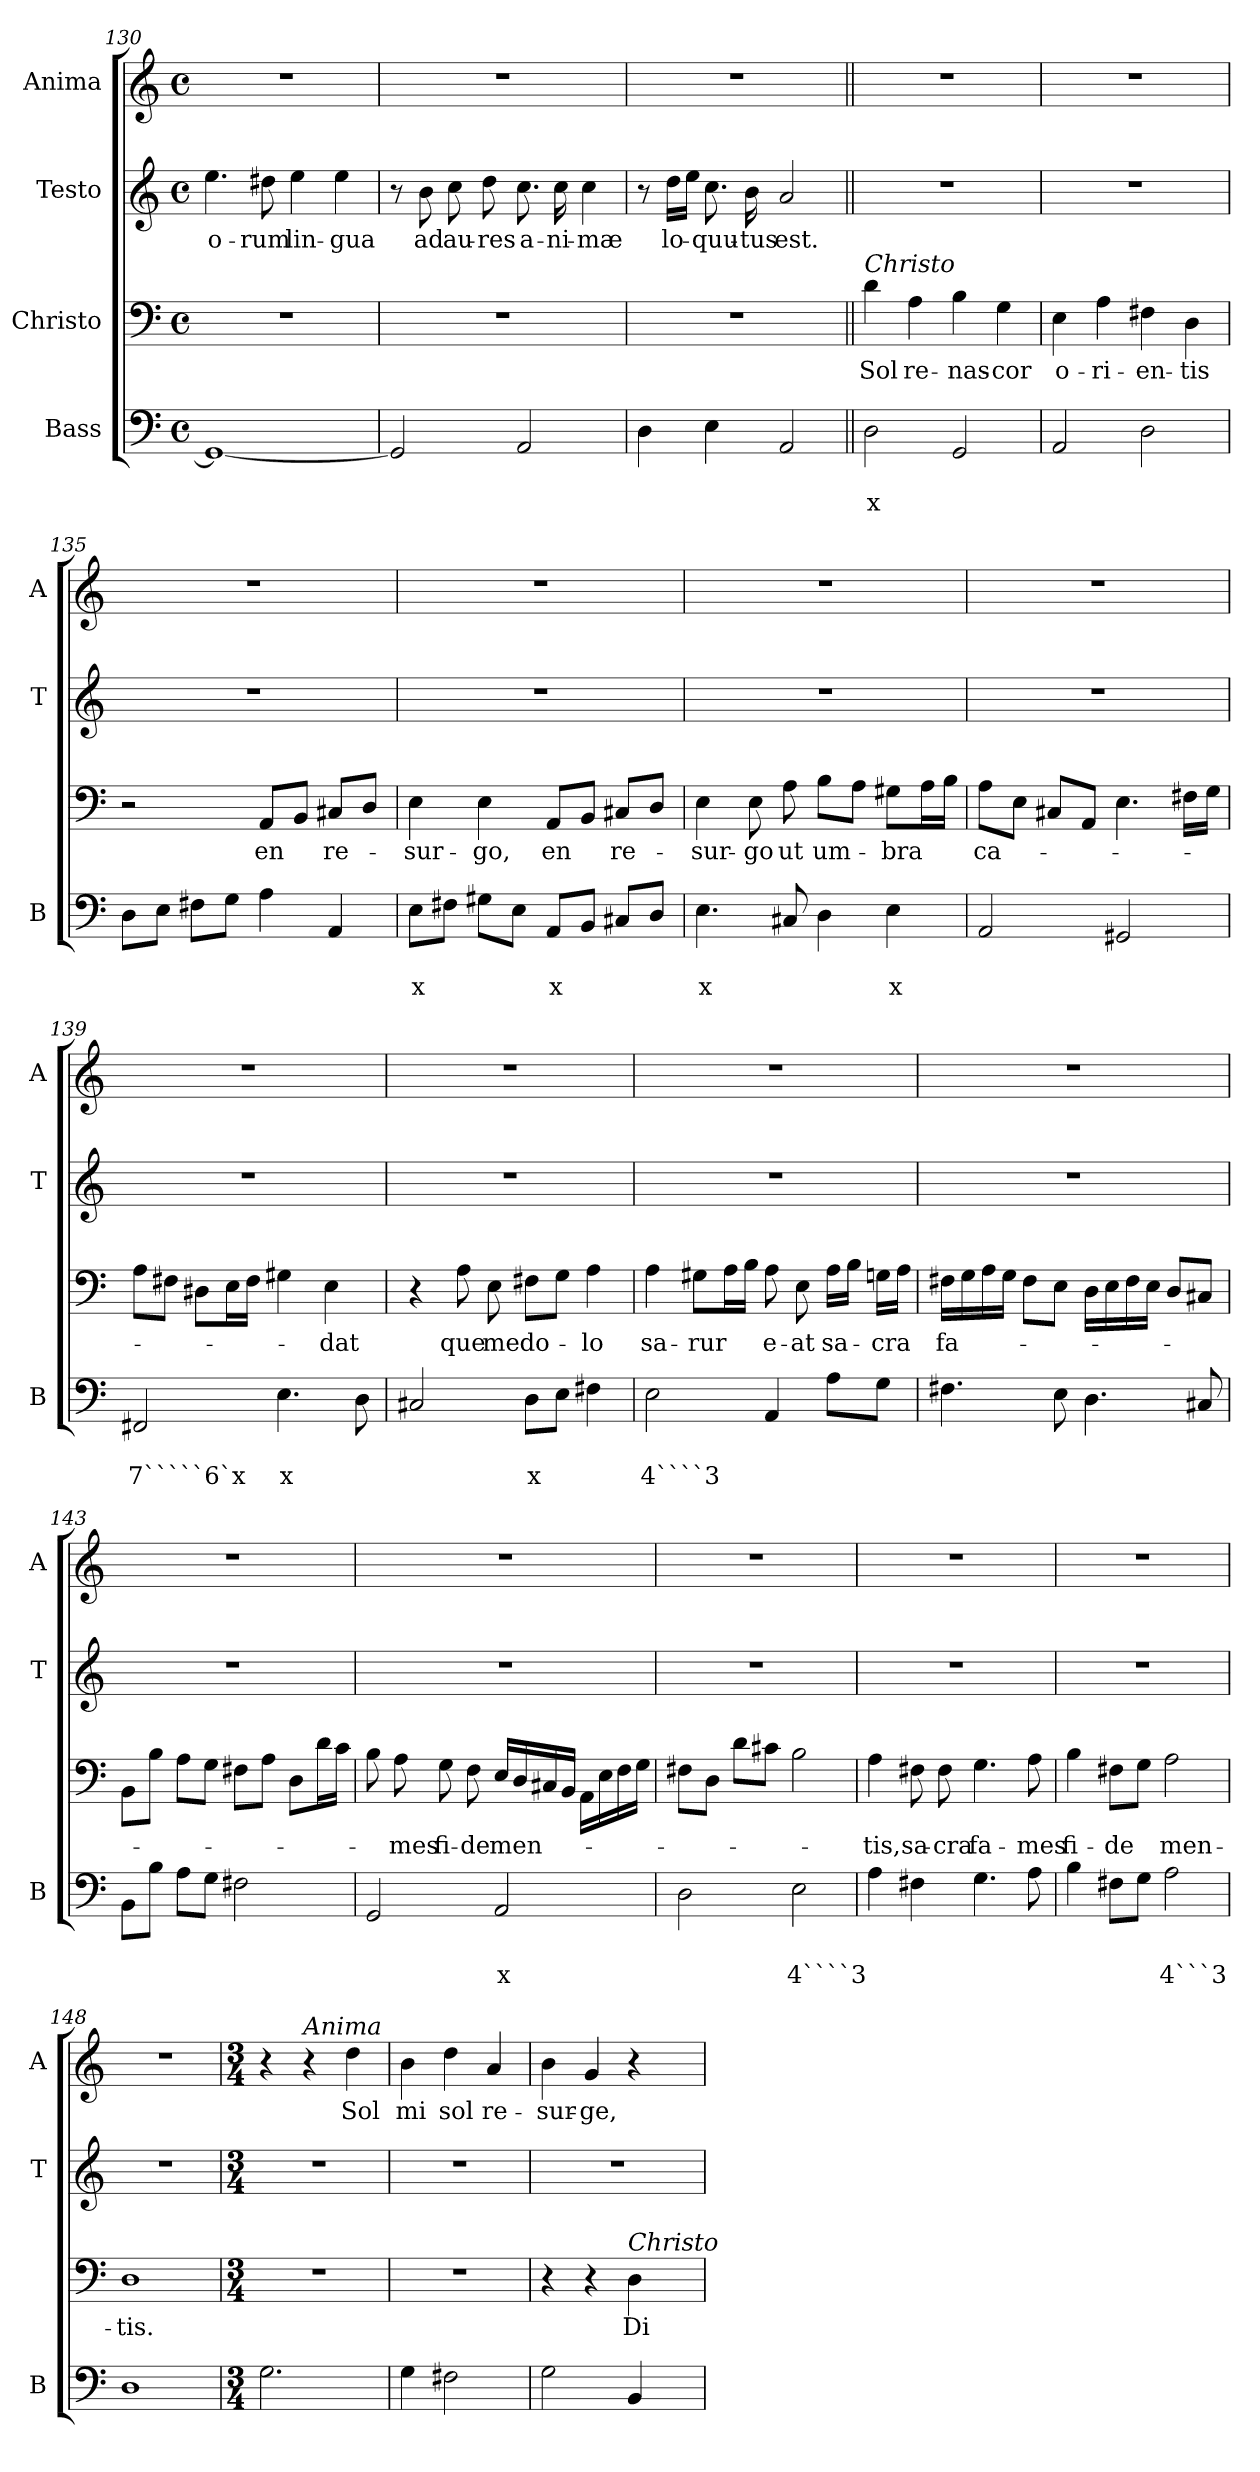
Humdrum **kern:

**kern	**text	**text	**kern	**text	**kern	**text	**kern	**text
*part4	*part4	*part4	*part3	*part3	*part2	*part2	*part1	*part1
*staff4	*staff4	*staff4	*staff3	*staff3	*staff2	*staff2	*staff1	*staff1
*I"Bass	*	*	*I"Christo	*	*I"Testo	*	*I"Anima	*
*I'B	*	*	*	*	*I'T	*	*I'A	*
*clefF4	*	*	*clefF4	*	*clefG2	*	*clefG2	*
*k[]	*	*	*k[]	*	*k[]	*	*k[]	*
*C:	*	*	*C:	*	*C:	*	*C:	*
*M4/4	*	*	*M4/4	*	*M4/4	*	*M4/4	*
*met(c)	*	*	*met(c)	*	*met(c)	*	*met(c)	*
=130	=130	=130	=130	=130	=130	=130	=130	=130
!	!	!	!	!	!	!LO:LY:b	!	!
1GG#_	.	.	1r	.	4.ee\	-o-	1r	.
!	!	!	!	!	!	!LO:LY:b	!	!
.	.	.	.	.	8dd#X\	-rum	.	.
!	!	!	!	!	!	!LO:LY:b	!	!
.	.	.	.	.	4ee\	lin-	.	.
!	!	!	!	!	!	!LO:LY:b	!	!
.	.	.	.	.	4ee\	-gua	.	.
=131	=131	=131	=131	=131	=131	=131	=131	=131
2GG#/]	.	.	1r	.	8r	.	1r	.
!	!	!	!	!	!	!LO:LY:b	!	!
.	.	.	.	.	8b\	ad	.	.
!	!	!	!	!	!	!LO:LY:b	!	!
.	.	.	.	.	8cc\	au-	.	.
!	!	!	!	!	!	!LO:LY:b	!	!
.	.	.	.	.	8dd\	-res	.	.
!	!	!	!	!	!	!LO:LY:b	!	!
2AA/	.	.	.	.	8.cc\	a-	.	.
!	!	!	!	!	!	!LO:LY:b	!	!
.	.	.	.	.	16cc\	-ni-	.	.
!	!	!	!	!	!	!LO:LY:b	!	!
.	.	.	.	.	4cc\	-mæ	.	.
=132	=132	=132	=132	=132	=132	=132	=132	=132
4D\	.	.	1r	.	8r	.	1r	.
!	!	!	!	!	!	!LO:LY:b	!	!
.	.	.	.	.	16dd\LL	lo-	.	.
.	.	.	.	.	16ee\JJ	.	.	.
!	!	!	!	!	!	!LO:LY:b	!	!
4E\	.	.	.	.	8.cc\	-quu-	.	.
!	!	!	!	!	!	!LO:LY:b	!	!
.	.	.	.	.	16b\	-tus	.	.
!	!	!	!	!	!	!LO:LY:b	!	!
2AA/	.	.	.	.	2a/	est.	.	.
!!LO:LB:g=z
=133||	=133||	=133||	=133||	=133||	=133||	=133||	=133||	=133||
!	!	!	!LO:TX:a:i:t=Christo	!	!	!	!	!
!	!	!LO:LY:b	!	!LO:LY:b	!	!	!	!
2D\	.	x	4d\	Sol	1r	.	1r	.
!	!	!	!	!LO:LY:b	!	!	!	!
.	.	.	4A\	re-	.	.	.	.
!	!	!	!	!LO:LY:b	!	!	!	!
2GG/	.	.	4B\	-nas-	.	.	.	.
!	!	!	!	!LO:LY:b	!	!	!	!
.	.	.	4G\	-cor	.	.	.	.
=134	=134	=134	=134	=134	=134	=134	=134	=134
!	!	!	!	!LO:LY:b	!	!	!	!
2AA/	.	.	4E\	o-	1r	.	1r	.
!	!	!	!	!LO:LY:b	!	!	!	!
.	.	.	4A\	-ri-	.	.	.	.
!	!	!	!	!LO:LY:b	!	!	!	!
2D\	.	.	4F#X\	-en-	.	.	.	.
!	!	!	!	!LO:LY:b	!	!	!	!
.	.	.	4D\	-tis	.	.	.	.
=135	=135	=135	=135	=135	=135	=135	=135	=135
8D\L	.	.	2r	.	1r	.	1r	.
8E\J	.	.	.	.	.	.	.	.
8F#X\L	.	.	.	.	.	.	.	.
8G\J	.	.	.	.	.	.	.	.
!	!	!	!	!LO:LY:b	!	!	!	!
4A\	.	.	8AA/L	en	.	.	.	.
.	.	.	8BB/J	.	.	.	.	.
!	!	!	!	!LO:LY:b	!	!	!	!
4AA/	.	.	8C#X/L	re-	.	.	.	.
.	.	.	8D/J	.	.	.	.	.
=136	=136	=136	=136	=136	=136	=136	=136	=136
!	!	!LO:LY:b	!	!LO:LY:b	!	!	!	!
8E\L	.	x	4E\	-sur-	1r	.	1r	.
8F#X\J	.	.	.	.	.	.	.	.
!	!	!	!	!LO:LY:b	!	!	!	!
8G#X\L	.	.	4E\	-go,	.	.	.	.
8E\J	.	.	.	.	.	.	.	.
!	!	!LO:LY:b	!	!LO:LY:b	!	!	!	!
8AA/L	.	x	8AA/L	en	.	.	.	.
8BB/J	.	.	8BB/J	.	.	.	.	.
!	!	!	!	!LO:LY:b	!	!	!	!
8C#X/L	.	.	8C#X/L	re-	.	.	.	.
8D/J	.	.	8D/J	.	.	.	.	.
=137	=137	=137	=137	=137	=137	=137	=137	=137
!	!	!LO:LY:b	!	!LO:LY:b	!	!	!	!
4.E\	.	x	4E\	-sur-	1r	.	1r	.
!	!	!	!	!LO:LY:b	!	!	!	!
.	.	.	8E\	-go	.	.	.	.
!	!	!	!	!LO:LY:b	!	!	!	!
8C#X/	.	.	8A\	ut	.	.	.	.
!	!	!	!	!LO:LY:b	!	!	!	!
4D\	.	.	8B\L	um-	.	.	.	.
.	.	.	8A\J	.	.	.	.	.
!	!	!LO:LY:b	!	!LO:LY:b	!	!	!	!
4E\	.	x	8G#X\L	-bra	.	.	.	.
.	.	.	16A\L	.	.	.	.	.
.	.	.	16B\JJ	.	.	.	.	.
=138	=138	=138	=138	=138	=138	=138	=138	=138
!	!	!	!	!LO:LY:b	!	!	!	!
2AA/	.	.	8A\L	ca-	1r	.	1r	.
.	.	.	8E\J	.	.	.	.	.
.	.	.	8C#X/L	.	.	.	.	.
.	.	.	8AA/J	.	.	.	.	.
2GG#X/	.	.	4.E\	.	.	.	.	.
.	.	.	16F#X\LL	.	.	.	.	.
.	.	.	16G\JJ	.	.	.	.	.
!!LO:LB:g=z
=139	=139	=139	=139	=139	=139	=139	=139	=139
!	!	!LO:LY:b	!	!	!	!	!	!
2FF#X/	.	7`````6`x	8A\L	.	1r	.	1r	.
.	.	.	8F#X\J	.	.	.	.	.
.	.	.	8D#X\L	.	.	.	.	.
.	.	.	16E\L	.	.	.	.	.
.	.	.	16F#\JJ	.	.	.	.	.
!	!	!LO:LY:b	!	!	!	!	!	!
4.E\	.	x	4G#X\	.	.	.	.	.
!	!	!	!	!LO:LY:b	!	!	!	!
.	.	.	4E\	-dat	.	.	.	.
8D\	.	.	.	.	.	.	.	.
=140	=140	=140	=140	=140	=140	=140	=140	=140
2C#X/	.	.	4r	.	1r	.	1r	.
!	!	!	!	!LO:LY:b	!	!	!	!
.	.	.	8A\	que	.	.	.	.
!	!	!	!	!LO:LY:b	!	!	!	!
.	.	.	8E\	me	.	.	.	.
!	!	!LO:LY:b	!	!LO:LY:b	!	!	!	!
8D\L	.	x	8F#X\L	do-	.	.	.	.
8E\J	.	.	8G\J	.	.	.	.	.
!	!	!	!	!LO:LY:b	!	!	!	!
4F#X\	.	.	4A\	-lo	.	.	.	.
=141	=141	=141	=141	=141	=141	=141	=141	=141
!	!	!LO:LY:b	!	!LO:LY:b	!	!	!	!
2E\	.	4````3	4A\	sa-	1r	.	1r	.
!	!	!	!	!LO:LY:b	!	!	!	!
.	.	.	8G#X\L	-rur	.	.	.	.
.	.	.	16A\L	.	.	.	.	.
.	.	.	16B\JJ	.	.	.	.	.
!	!	!	!	!LO:LY:b	!	!	!	!
4AA/	.	.	8A\	e-	.	.	.	.
!	!	!	!	!LO:LY:b	!	!	!	!
.	.	.	8E\	-at	.	.	.	.
!	!	!	!	!LO:LY:b	!	!	!	!
8A\L	.	.	16A\LL	sa-	.	.	.	.
.	.	.	16B\JJ	.	.	.	.	.
!	!	!	!	!LO:LY:b	!	!	!	!
8G\J	.	.	16Gn\LL	-cra	.	.	.	.
.	.	.	16A\JJ	.	.	.	.	.
=142	=142	=142	=142	=142	=142	=142	=142	=142
!	!	!	!	!LO:LY:b	!	!	!	!
4.F#X\	.	.	16F#X\LL	fa-	1r	.	1r	.
.	.	.	16G\	.	.	.	.	.
.	.	.	16A\	.	.	.	.	.
.	.	.	16G\JJ	.	.	.	.	.
.	.	.	8F#\L	.	.	.	.	.
8E\	.	.	8E\J	.	.	.	.	.
4.D\	.	.	16D\LL	.	.	.	.	.
.	.	.	16E\	.	.	.	.	.
.	.	.	16F#\	.	.	.	.	.
.	.	.	16E\JJ	.	.	.	.	.
.	.	.	8D/L	.	.	.	.	.
8C#X/	.	.	8C#X/J	.	.	.	.	.
!!LO:PB:g=z
=143	=143	=143	=143	=143	=143	=143	=143	=143
8BB\L	.	.	8BB\L	.	1r	.	1r	.
8B\J	.	.	8B\J	.	.	.	.	.
8A\L	.	.	8A\L	.	.	.	.	.
8G\J	.	.	8G\J	.	.	.	.	.
2F#X\	.	.	8F#X\L	.	.	.	.	.
.	.	.	8A\J	.	.	.	.	.
.	.	.	8D\L	.	.	.	.	.
.	.	.	16d\L	.	.	.	.	.
.	.	.	16c\JJ	.	.	.	.	.
=144	=144	=144	=144	=144	=144	=144	=144	=144
2GG/	.	.	8B\	.	1r	.	1r	.
!	!	!	!	!LO:LY:b	!	!	!	!
.	.	.	8A\	-mes	.	.	.	.
!	!	!	!	!LO:LY:b	!	!	!	!
.	.	.	8G\	fi-	.	.	.	.
!	!	!	!	!LO:LY:b	!	!	!	!
.	.	.	8F\	-de	.	.	.	.
!	!	!LO:LY:b	!	!LO:LY:b	!	!	!	!
2AA/	.	x	16E/LL	men-	.	.	.	.
.	.	.	16D/	.	.	.	.	.
.	.	.	16C#X/	.	.	.	.	.
.	.	.	16BB/JJ	.	.	.	.	.
.	.	.	16AA\LL	.	.	.	.	.
.	.	.	16E\	.	.	.	.	.
.	.	.	16F\	.	.	.	.	.
.	.	.	16G\JJ	.	.	.	.	.
=145	=145	=145	=145	=145	=145	=145	=145	=145
2D\	.	.	8F#X\L	.	1r	.	1r	.
.	.	.	8D\J	.	.	.	.	.
.	.	.	8d\L	.	.	.	.	.
.	.	.	8c#X\J	.	.	.	.	.
!	!	!LO:LY:b	!	!	!	!	!	!
2E\	.	4````3	2B\	.	.	.	.	.
=146	=146	=146	=146	=146	=146	=146	=146	=146
!	!	!	!	!LO:LY:b	!	!	!	!
4A\	.	.	4A\	-tis,	1r	.	1r	.
!	!	!	!	!LO:LY:b	!	!	!	!
4F#X\	.	.	8F#X\	sa-	.	.	.	.
!	!	!	!	!LO:LY:b	!	!	!	!
.	.	.	8F#\	-cra	.	.	.	.
!	!	!	!	!LO:LY:b	!	!	!	!
4.G\	.	.	4.G\	fa-	.	.	.	.
!	!	!	!	!LO:LY:b	!	!	!	!
8A\	.	.	8A\	-mes	.	.	.	.
=147	=147	=147	=147	=147	=147	=147	=147	=147
!	!	!	!	!LO:LY:b	!	!	!	!
4B\	.	.	4B\	fi-	1r	.	1r	.
!	!	!	!	!LO:LY:b	!	!	!	!
8F#X\L	.	.	8F#X\L	-de	.	.	.	.
8G\J	.	.	8G\J	.	.	.	.	.
!	!	!LO:LY:b	!	!LO:LY:b	!	!	!	!
2A\	.	4```3	2A\	men-	.	.	.	.
=148	=148	=148	=148	=148	=148	=148	=148	=148
!	!	!	!	!LO:LY:b	!	!	!	!
1D	.	.	1D	-tis.	1r	.	1r	.
!!LO:LB:g=z
=149	=149	=149	=149	=149	=149	=149	=149	=149
*M3/4	*	*	*M3/4	*	*M3/4	*	*M3/4	*
2.G\	.	.	2.r	.	2.r	.	4r	.
!	!	!	!	!	!	!	!LO:TX:a:i:t=Anima	!
.	.	.	.	.	.	.	4r	.
!	!	!	!	!	!	!	!	!LO:LY:b
.	.	.	.	.	.	.	4dd\	Sol
=150	=150	=150	=150	=150	=150	=150	=150	=150
!	!	!	!	!	!	!	!	!LO:LY:b
4G\	.	.	2.r	.	2.r	.	4b\	mi
!	!	!	!	!	!	!	!	!LO:LY:b
2F#X\	.	.	.	.	.	.	4dd\	sol
!	!	!	!	!	!	!	!	!LO:LY:b
.	.	.	.	.	.	.	4a/	re-
=151	=151	=151	=151	=151	=151	=151	=151	=151
!	!	!	!	!	!	!	!	!LO:LY:b
2G\	.	.	4r	.	2.r	.	4b\	-sur-
!	!	!	!	!	!	!	!	!LO:LY:b
.	.	.	4r	.	.	.	4g/	-ge,
!	!	!	!LO:TX:a:i:t=Christo	!	!	!	!	!
!	!	!	!	!LO:LY:b	!	!	!	!
4BB/	.	.	4D\	Di-	.	.	4r	.
=	=	=	=	=	=	=	=	=
*-	*-	*-	*-	*-	*-	*-	*-	*-
